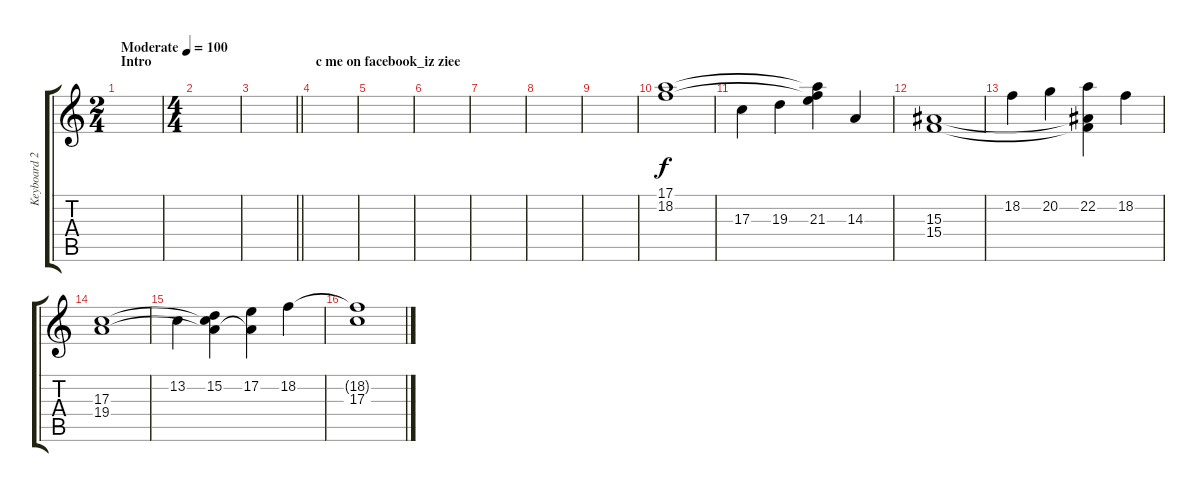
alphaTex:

\track ("Keyboard 2(Ovie)" "Keyboard 2") {instrument stringensemble2}
\staff {score tabs}
\tuning (E4 B3 G3 D3 A2 E2) {hide}
\ts (2 4)
\section ("" "Intro")
\tempo (100 "Moderate")
\clef g2
\ks c
|
\ts (4 4)
|
\barLineRight lightlight
|
\section ("" "c me on facebook_iz ziee")
|
|
|
|
|
|
(17.1 18.2).1{volume 10} |
17.3.4 19.3.4 (17.1{t} 18.2{t} 21.3).4 14.3.4 |
(15.3 15.4).1 |
18.2.4 20.2.4 (22.2 15.3{t} 15.4{t}).4 18.2.4 |
(17.3 19.4).1 |
13.2.4 (15.2 17.3{t} 19.4{t}).4 (17.2 19.4{t}).4 18.2.4 |
(18.2{t} 17.3).1
